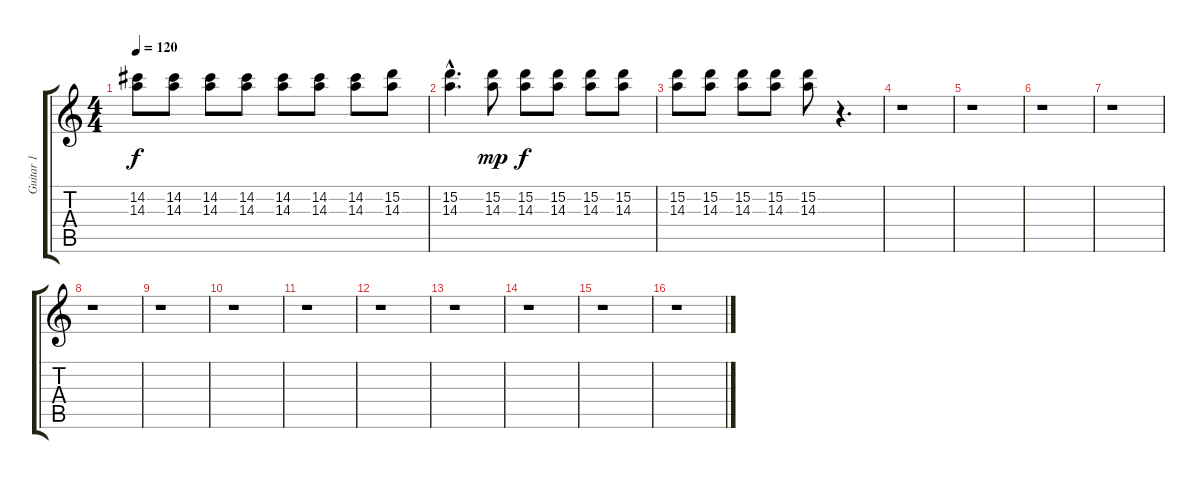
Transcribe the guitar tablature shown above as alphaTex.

\track ("Guitar 1" "Guitar 1") {instrument distortionguitar}
\staff {score tabs}
\tuning (E4 B3 G3 D3 A2 E2) {hide}
\ts (4 4)
\tempo 120
\clef g2
\ks c
(14.2 14.3).8{dy f} (14.2 14.3).8 (14.2 14.3).8 (14.2 14.3).8 (14.2 14.3).8 (14.2 14.3).8 (14.2 14.3).8 (15.2 14.3).8 |
(15.2{hac} 14.3{hac}).4{d} (15.2 14.3).8{dy mp} (15.2 14.3).8{dy f} (15.2 14.3).8 (15.2 14.3).8 (15.2 14.3).8 |
(15.2 14.3).8 (15.2 14.3).8 (15.2 14.3).8 (15.2 14.3).8 (15.2 14.3).8 r.4{d} |
r.1 |
r.1 |
r.1 |
r.1 |
r.1 |
r.1 |
r.1 |
r.1 |
r.1 |
r.1 |
r.1 |
r.1 |
r.1
